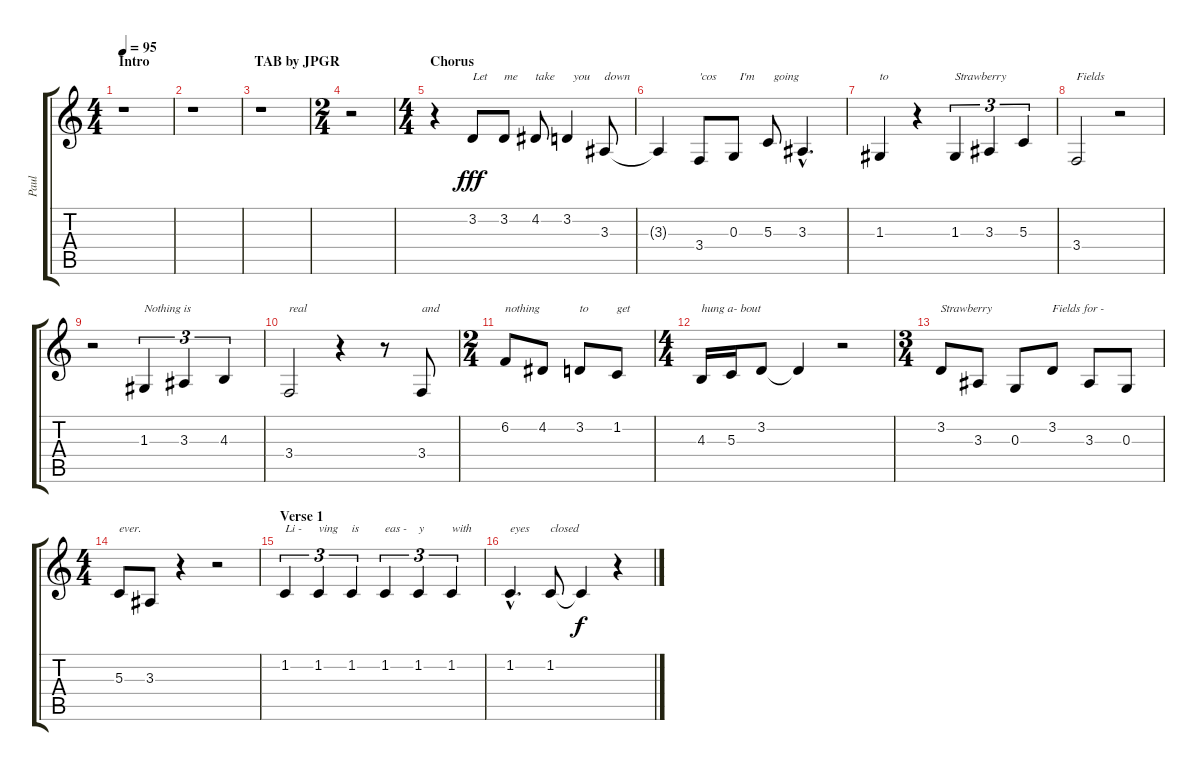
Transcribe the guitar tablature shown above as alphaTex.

\track ("Paul" "Paul") {instrument altosax}
\staff {score tabs}
\tuning (E4 B3 G3 D3 A2 E2) {hide}
\ts (4 4)
\section ("" "Intro                              TAB by JPGR")
\tempo 95
\clef g2
\ks c
r.1{dy fff instrument altosax} |
r.1 |
r.1 |
\ts (2 4)
r.2 |
\ts (4 4)
\section ("" "Chorus")
r.4 3.2.8{txt "Let"} 3.2.8{txt "me"} 4.2.8{txt "take"} 3.2.4{txt "  you"} 3.3.8{txt "down"} |
3.3{t}.4 3.4.8{txt "'cos"} 0.3.8{txt "  I'm"} 5.3.8{txt "  going"} 3.3{hac}.4{d} |
1.3.4{txt "to"} r.4 1.3.4{tu (3 2) txt "Strawberry"} 3.3.4{tu (3 2)} 5.3.4{tu (3 2)} |
3.4.2{txt "Fields"} r.2 |
r.2 1.3.4{tu (3 2) txt "Nothing is"} 3.3.4{tu (3 2)} 4.3.4{tu (3 2)} |
3.4.2{txt "real"} r.4 r.8 3.4.8{txt "and"} |
\ts (2 4)
6.2.8{txt "nothing"} 4.2.8 3.2.8{txt "to"} 1.2.8{txt "get"} |
\ts (4 4)
4.3.16{txt "hung a- bout"} 5.3.16 3.2.8 3.2{t}.4 r.2 |
\ts (3 4)
3.2.8{txt "Strawberry"} 3.3.8 0.3.8 3.2.8{txt "Fields for -"} 3.3.8 0.3.8 |
\ts (4 4)
5.3.8{txt "ever."} 3.3.8 r.4 r.2 |
\section ("" "Verse 1")
1.2.4{tu (3 2) txt "Li -"} 1.2.4{tu (3 2) txt "ving"} 1.2.4{tu (3 2) txt "is"} 1.2.4{tu (3 2) txt "eas -"} 1.2.4{tu (3 2) txt "y"} 1.2.4{tu (3 2) txt "with"} |
1.2{hac}.4{d txt "eyes"} 1.2.8{txt "closed"} 1.2{t}.4{dy f} r.4
